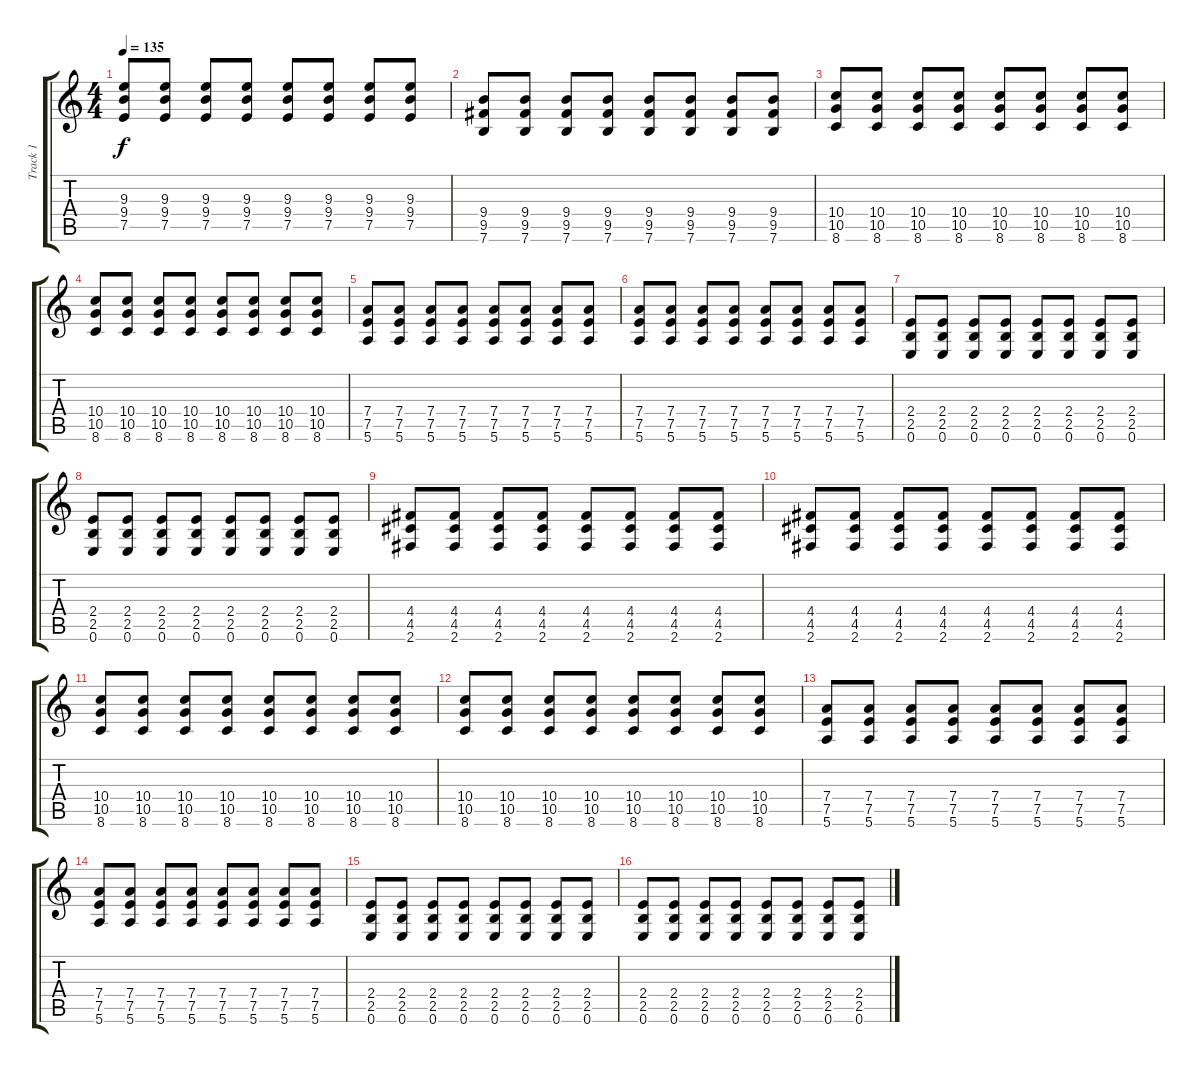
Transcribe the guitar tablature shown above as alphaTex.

\track ("Track 1" "Track 1") {instrument distortionguitar}
\staff {score tabs}
\tuning (E4 B3 G3 D3 A2 E2) {hide}
\ts (4 4)
\tempo 135
\clef g2
\ks c
(9.3 9.4 7.5).8{dy f} (9.3 9.4 7.5).8 (9.3 9.4 7.5).8 (9.3 9.4 7.5).8 (9.3 9.4 7.5).8 (9.3 9.4 7.5).8 (9.3 9.4 7.5).8 (9.3 9.4 7.5).8 |
(9.4 9.5 7.6).8 (9.4 9.5 7.6).8 (9.4 9.5 7.6).8 (9.4 9.5 7.6).8 (9.4 9.5 7.6).8 (9.4 9.5 7.6).8 (9.4 9.5 7.6).8 (9.4 9.5 7.6).8 |
(10.4 10.5 8.6).8 (10.4 10.5 8.6).8 (10.4 10.5 8.6).8 (10.4 10.5 8.6).8 (10.4 10.5 8.6).8 (10.4 10.5 8.6).8 (10.4 10.5 8.6).8 (10.4 10.5 8.6).8 |
(10.4 10.5 8.6).8 (10.4 10.5 8.6).8 (10.4 10.5 8.6).8 (10.4 10.5 8.6).8 (10.4 10.5 8.6).8 (10.4 10.5 8.6).8 (10.4 10.5 8.6).8 (10.4 10.5 8.6).8 |
(7.4 7.5 5.6).8 (7.4 7.5 5.6).8 (7.4 7.5 5.6).8 (7.4 7.5 5.6).8 (7.4 7.5 5.6).8 (7.4 7.5 5.6).8 (7.4 7.5 5.6).8 (7.4 7.5 5.6).8 |
(7.4 7.5 5.6).8 (7.4 7.5 5.6).8 (7.4 7.5 5.6).8 (7.4 7.5 5.6).8 (7.4 7.5 5.6).8 (7.4 7.5 5.6).8 (7.4 7.5 5.6).8 (7.4 7.5 5.6).8 |
(2.4 2.5 0.6).8 (2.4 2.5 0.6).8 (2.4 2.5 0.6).8 (2.4 2.5 0.6).8 (2.4 2.5 0.6).8 (2.4 2.5 0.6).8 (2.4 2.5 0.6).8 (2.4 2.5 0.6).8 |
(2.4 2.5 0.6).8 (2.4 2.5 0.6).8 (2.4 2.5 0.6).8 (2.4 2.5 0.6).8 (2.4 2.5 0.6).8 (2.4 2.5 0.6).8 (2.4 2.5 0.6).8 (2.4 2.5 0.6).8 |
(4.4 4.5 2.6).8 (4.4 4.5 2.6).8 (4.4 4.5 2.6).8 (4.4 4.5 2.6).8 (4.4 4.5 2.6).8 (4.4 4.5 2.6).8 (4.4 4.5 2.6).8 (4.4 4.5 2.6).8 |
(4.4 4.5 2.6).8 (4.4 4.5 2.6).8 (4.4 4.5 2.6).8 (4.4 4.5 2.6).8 (4.4 4.5 2.6).8 (4.4 4.5 2.6).8 (4.4 4.5 2.6).8 (4.4 4.5 2.6).8 |
(10.4 10.5 8.6).8 (10.4 10.5 8.6).8 (10.4 10.5 8.6).8 (10.4 10.5 8.6).8 (10.4 10.5 8.6).8 (10.4 10.5 8.6).8 (10.4 10.5 8.6).8 (10.4 10.5 8.6).8 |
(10.4 10.5 8.6).8 (10.4 10.5 8.6).8 (10.4 10.5 8.6).8 (10.4 10.5 8.6).8 (10.4 10.5 8.6).8 (10.4 10.5 8.6).8 (10.4 10.5 8.6).8 (10.4 10.5 8.6).8 |
(7.4 7.5 5.6).8 (7.4 7.5 5.6).8 (7.4 7.5 5.6).8 (7.4 7.5 5.6).8 (7.4 7.5 5.6).8 (7.4 7.5 5.6).8 (7.4 7.5 5.6).8 (7.4 7.5 5.6).8 |
(7.4 7.5 5.6).8 (7.4 7.5 5.6).8 (7.4 7.5 5.6).8 (7.4 7.5 5.6).8 (7.4 7.5 5.6).8 (7.4 7.5 5.6).8 (7.4 7.5 5.6).8 (7.4 7.5 5.6).8 |
(2.4 2.5 0.6).8 (2.4 2.5 0.6).8 (2.4 2.5 0.6).8 (2.4 2.5 0.6).8 (2.4 2.5 0.6).8 (2.4 2.5 0.6).8 (2.4 2.5 0.6).8 (2.4 2.5 0.6).8 |
(2.4 2.5 0.6).8 (2.4 2.5 0.6).8 (2.4 2.5 0.6).8 (2.4 2.5 0.6).8 (2.4 2.5 0.6).8 (2.4 2.5 0.6).8 (2.4 2.5 0.6).8 (2.4 2.5 0.6).8
